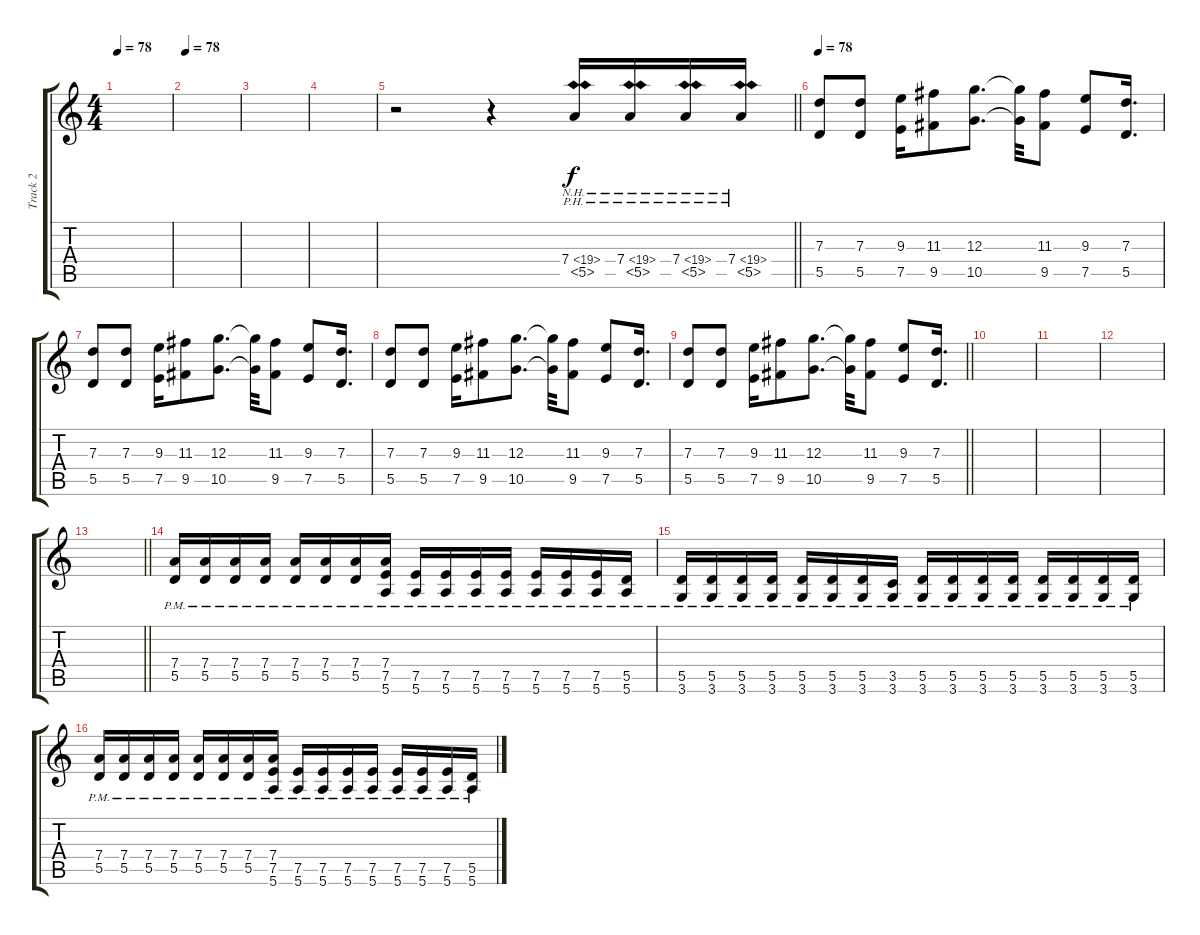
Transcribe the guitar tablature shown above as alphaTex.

\track ("Track 2" "Track 2") {instrument distortionguitar}
\staff {score tabs}
\tuning (E4 B3 G3 D3 A2 E2) {hide}
\ts (4 4)
\tempo 78
\clef g2
\ks c
|
\tempo 78
|
|
|
\barLineRight lightlight
r.2 r.4 (7.4{ph 12} 5.5{nh}).16 (7.4{ph 12} 5.5{nh}).16 (7.4{ph 12} 5.5{nh}).16 (7.4{ph 12} 5.5{nh}).16 |
\tempo 78
(7.3 5.5).8 (7.3 5.5).8 (9.3 7.5).16 (11.3 9.5).8 (12.3 10.5).8{d} (12.3{t} 10.5{t}).32 (11.3 9.5).8 (9.3 7.5).8 (7.3 5.5).16{d} |
(7.3 5.5).8 (7.3 5.5).8 (9.3 7.5).16 (11.3 9.5).8 (12.3 10.5).8{d} (12.3{t} 10.5{t}).32 (11.3 9.5).8 (9.3 7.5).8 (7.3 5.5).16{d} |
(7.3 5.5).8 (7.3 5.5).8 (9.3 7.5).16 (11.3 9.5).8 (12.3 10.5).8{d} (12.3{t} 10.5{t}).32 (11.3 9.5).8 (9.3 7.5).8 (7.3 5.5).16{d} |
\barLineRight lightlight
(7.3 5.5).8 (7.3 5.5).8 (9.3 7.5).16 (11.3 9.5).8 (12.3 10.5).8{d} (12.3{t} 10.5{t}).32 (11.3 9.5).8 (9.3 7.5).8 (7.3 5.5).16{d} |
|
|
|
\barLineRight lightlight
|
(7.4{pm} 5.5{pm}).16{instrument electricguitarjazz} (7.4 5.5{pm}).16 (7.4 5.5{pm}).16 (7.4 5.5{pm}).16 (7.4 5.5{pm}).16 (7.4 5.5{pm}).16 (7.4 5.5{pm}).16 (7.4 7.5{pm} 5.6{pm}).16 (7.5 5.6{pm}).16 (7.5 5.6{pm}).16 (7.5 5.6{pm}).16 (7.5 5.6{pm}).16 (7.5 5.6{pm}).16 (7.5 5.6{pm}).16 (7.5 5.6{pm}).16 (5.5{pm} 5.6{pm}).16 |
(5.5{pm} 3.6{pm}).16 (5.5 3.6{pm}).16 (5.5 3.6{pm}).16 (5.5 3.6{pm}).16 (5.5 3.6{pm}).16 (5.5 3.6{pm}).16 (5.5 3.6{pm}).16 (3.5{pm} 3.6{pm}).16 (5.5{pm} 3.6{pm}).16 (5.5 3.6{pm}).16 (5.5 3.6{pm}).16 (5.5 3.6{pm}).16 (5.5 3.6{pm}).16 (5.5 3.6{pm}).16 (5.5 3.6{pm}).16 (5.5 3.6{pm}).16 |
(7.4{pm} 5.5{pm}).16 (7.4 5.5{pm}).16 (7.4 5.5{pm}).16 (7.4 5.5{pm}).16 (7.4 5.5{pm}).16 (7.4 5.5{pm}).16 (7.4 5.5{pm}).16 (7.4 7.5{pm} 5.6{pm}).16 (7.5 5.6{pm}).16 (7.5 5.6{pm}).16 (7.5 5.6{pm}).16 (7.5 5.6{pm}).16 (7.5 5.6{pm}).16 (7.5 5.6{pm}).16 (7.5 5.6{pm}).16 (5.5{pm} 5.6{pm}).16
